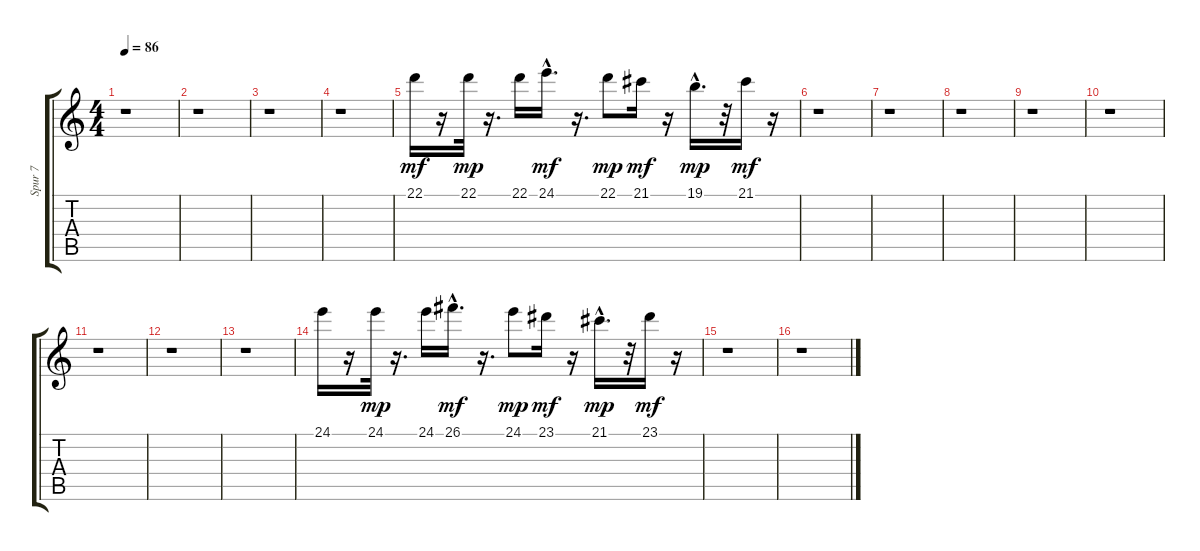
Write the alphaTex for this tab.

\track ("Spur 7" "Spur 7") {instrument recorder}
\staff {score tabs}
\tuning (E4 B3 G3 D3 A2 E2) {hide}
\ts (4 4)
\tempo 86
\clef g2
\ks c
r.1{dy f} |
r.1 |
r.1 |
r.1 |
22.1.16{dy mf} r.16 22.1.32{dy mp} r.16{d} 22.1.16 24.1{hac}.16{d dy mf} r.16{d} 22.1.8{dy mp} 21.1.16{dy mf} r.16 19.1{hac}.16{d dy mp} r.32 21.1.16{dy mf} r.16 |
r.1 |
r.1 |
r.1 |
r.1 |
r.1 |
r.1 |
r.1 |
r.1 |
24.1.16 r.16 24.1.32{dy mp} r.16{d} 24.1.16 26.1{hac}.16{d dy mf} r.16{d} 24.1.8{dy mp} 23.1.16{dy mf} r.16 21.1{hac}.16{d dy mp} r.32 23.1.16{dy mf} r.16 |
r.1 |
r.1
